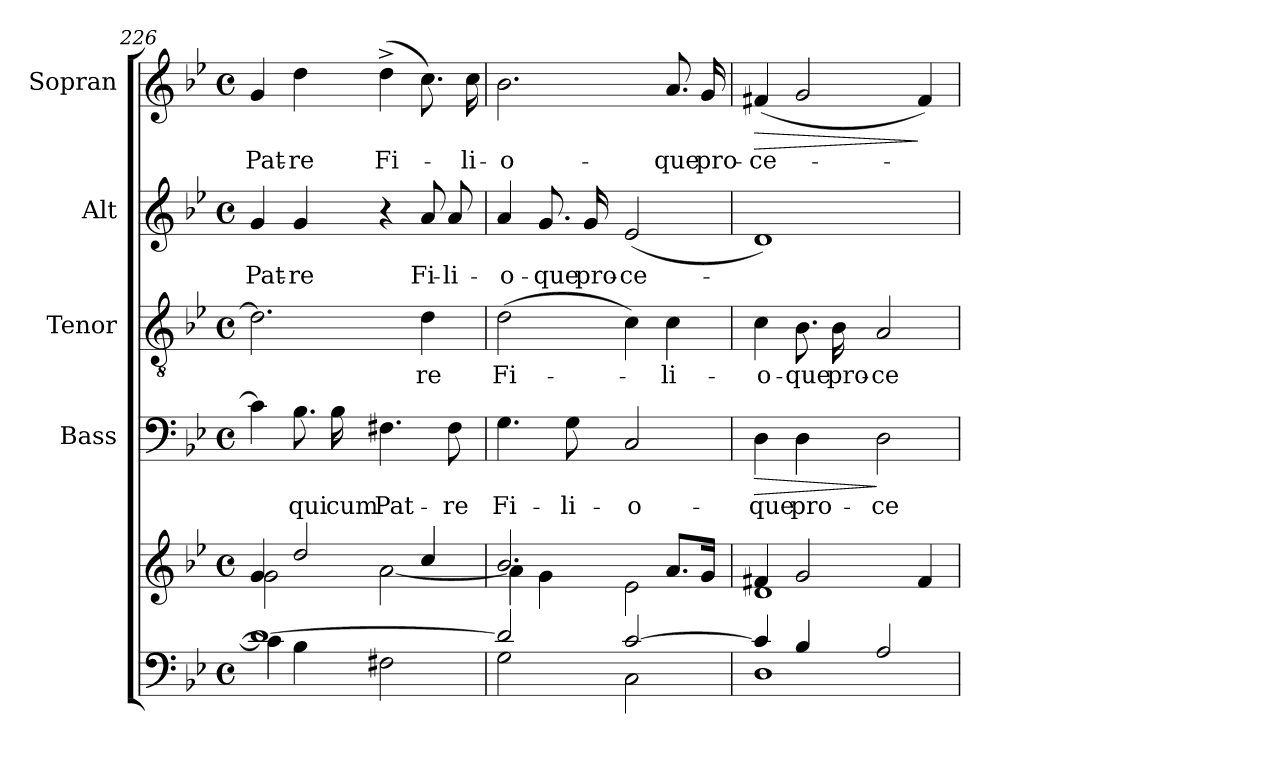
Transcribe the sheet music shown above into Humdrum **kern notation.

**kern	**kern	**kern	**text	**dynam	**kern	**text	**kern	**text	**kern	**text	**dynam
*part5	*part5	*part4	*part4	*part4	*part3	*part3	*part2	*part2	*part1	*part1	*part1
*staff6	*staff5	*staff4	*staff4	*staff4	*staff3	*staff3	*staff2	*staff2	*staff1	*staff1	*staff1
*	*	*I"Bass	*	*	*I"Tenor	*	*I"Alt	*	*I"Sopran	*	*
*	*	*I'B.	*	*	*I'T.	*	*I'A.	*	*I'S.	*	*
*clefF4	*clefG2	*clefF4	*	*	*clefGv2	*	*clefG2	*	*clefG2	*	*
*k[b-e-]	*k[b-e-]	*k[b-e-]	*	*	*k[b-e-]	*	*k[b-e-]	*	*k[b-e-]	*	*
*B-:	*B-:	*B-:	*	*	*B-:	*	*B-:	*	*B-:	*	*
*M4/4	*M4/4	*M4/4	*	*	*M4/4	*	*M4/4	*	*M4/4	*	*
*met(c)	*met(c)	*met(c)	*	*	*met(c)	*	*met(c)	*	*met(c)	*	*
=226	=226	=226	=226	=226	=226	=226	=226	=226	=226	=226	=226
*^	*^	*	*	*	*	*	*	*	*	*	*
!	!	!	!	!	!	!	!	!	!	!LO:LY:b	!	!LO:LY:b	!
1d_	4c\]	4g/	2g\	4c\]	.	.	2.d\]	.	4g/	Pat-	4g/	Pat-	.
!	!	!	!	!	!LO:LY:b	!	!	!	!	!LO:LY:b	!	!LO:LY:b	!
.	4B-\	2dd/	.	8.B-\	qui	.	.	.	4g/	-re	4dd\	-re	.
!	!	!	!	!	!LO:LY:b	!	!	!	!	!	!	!	!
.	.	.	.	16B-\	cum	.	.	.	.	.	.	.	.
!	!	!	!	!	!LO:LY:b	!	!	!	!	!	!	!LO:LY:b	!
.	2F#X\	.	[<2a\	4.F#X\	Pat-	.	.	.	4r	.	(>4dd^>\	Fi-	.
!	!	!	!	!	!	!	!	!LO:LY:b	!	!LO:LY:b	!	!	!
.	.	4cc/	.	.	.	.	4d\	-re	8a/	Fi-	8.cc\)	.	.
!	!	!	!	!	!LO:LY:b	!	!	!	!	!LO:LY:b	!	!	!
.	.	.	.	8F#\	-re	.	.	.	8a/	-li-	.	.	.
!	!	!	!	!	!	!	!	!	!	!	!	!LO:LY:b	!
.	.	.	.	.	.	.	.	.	.	.	16cc\	-li-	.
!!LO:LB:g=z
=227	=227	=227	=227	=227	=227	=227	=227	=227	=227	=227	=227	=227	=227
!	!	!	!	!	!LO:LY:b	!	!	!LO:LY:b	!	!LO:LY:b	!	!LO:LY:b	!
2d/]	2G\	2.b-/	4a\]	4.G\	Fi-	.	(>2d\	Fi-	4a/	-o-	2.b-\	-o-	.
!	!	!	!	!	!	!	!	!	!	!LO:LY:b	!	!	!
.	.	.	4g\	.	.	.	.	.	8.g/	-que	.	.	.
!	!	!	!	!	!LO:LY:b	!	!	!	!	!	!	!	!
.	.	.	.	8G\	-li-	.	.	.	.	.	.	.	.
!	!	!	!	!	!	!	!	!	!	!LO:LY:b	!	!	!
.	.	.	.	.	.	.	.	.	16g/	pro-	.	.	.
!	!	!	!	!	!LO:LY:b	!	!	!	!	!LO:LY:b	!	!	!
[>2c/	2C\	.	2e-\	2C/	-o-	.	4c\)	.	(<2e-/	-ce-	.	.	.
!	!	!	!	!	!	!	!	!LO:LY:b	!	!	!	!LO:LY:b	!
.	.	8.a/L	.	.	.	.	4c\	-li-	.	.	8.a/	-que	.
!	!	!	!	!	!	!	!	!	!	!	!	!LO:LY:b	!
.	.	16g/Jk	.	.	.	.	.	.	.	.	16g/	pro-	.
=228	=228	=228	=228	=228	=228	=228	=228	=228	=228	=228	=228	=228	=228
!	!	!	!	!	!LO:LY:b	!LO:HP:b	!	!LO:LY:b	!	!	!	!LO:LY:b	!LO:HP:b
4c/]	1D	4f#X/	1d	4D\	-que	>	4c\	-o-	1d)	.	(<4f#X/	-ce-	>
!	!	!	!	!	!LO:LY:b	!	!	!LO:LY:b	!	!	!	!	!
4B-/	.	2g/	.	4D\	pro-	.	8.B-\	-que	.	.	2g/	.	.
!	!	!	!	!	!	!	!	!LO:LY:b	!	!	!	!	!
.	.	.	.	.	.	.	16B-\	pro-	.	.	.	.	.
!	!	!	!	!	!LO:LY:b	!	!	!LO:LY:b	!	!	!	!	!
2A/	.	.	.	2D\	-ce-	]	2A/	-ce-	.	.	.	.	.
.	.	4f#/	.	.	.	.	.	.	.	.	4f#/)	.	]
*v	*v	*	*	*	*	*	*	*	*	*	*	*	*
*	*v	*v	*	*	*	*	*	*	*	*	*	*
=	=	=	=	=	=	=	=	=	=	=	=
*-	*-	*-	*-	*-	*-	*-	*-	*-	*-	*-	*-
